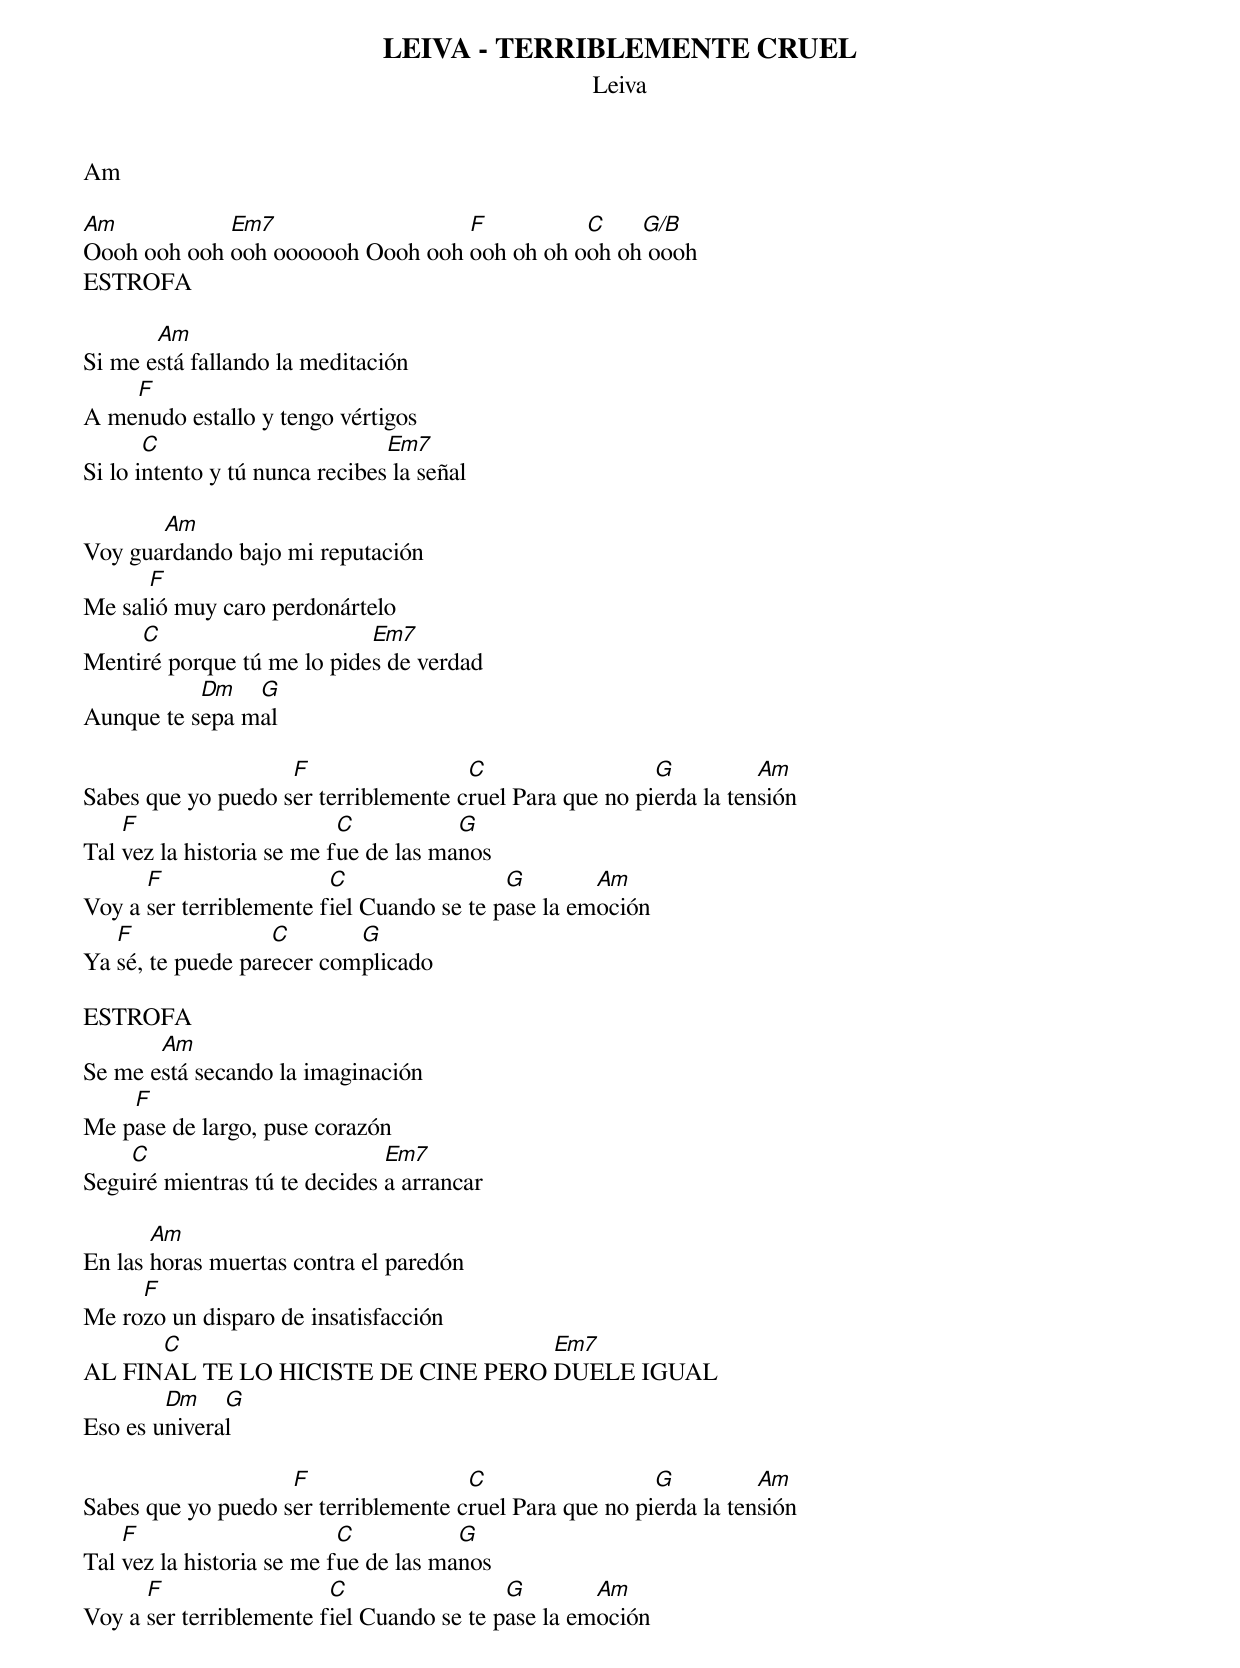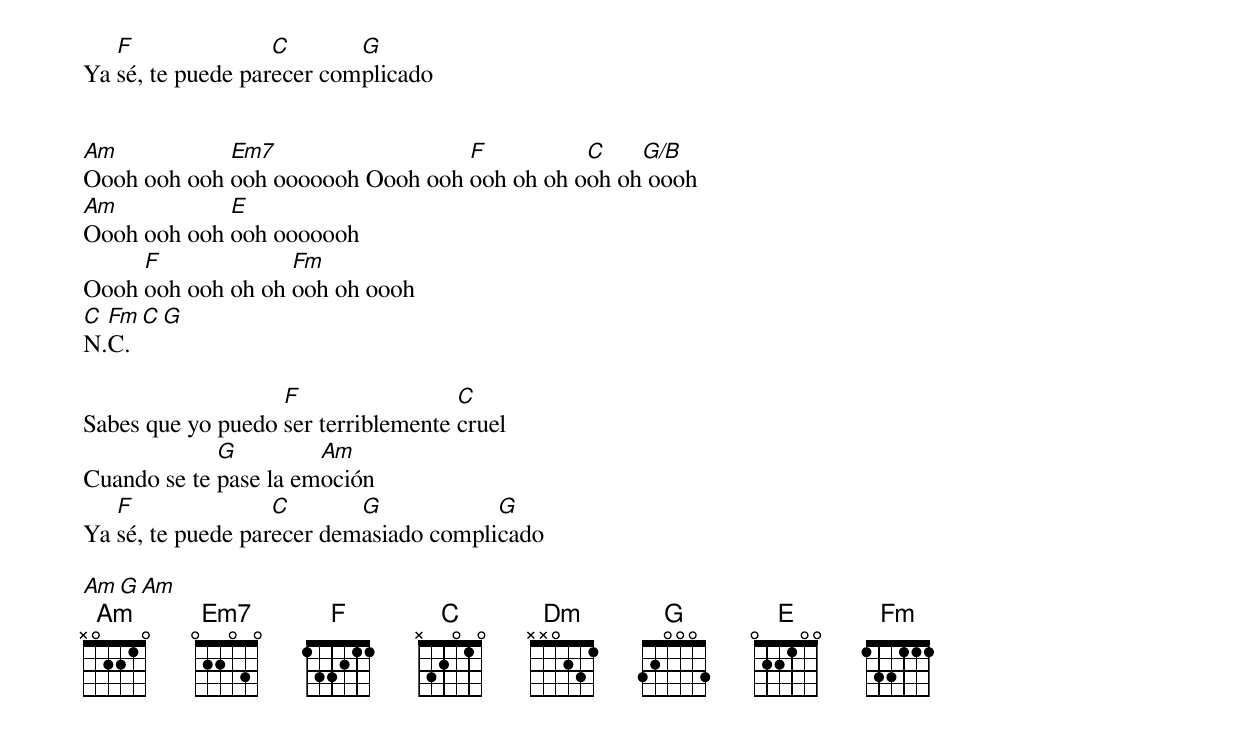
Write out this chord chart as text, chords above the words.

LEIVA - TERRIBLEMENTE CRUEL
Leiva

Am

Am           Em7                  F          C    G/B
Oooh ooh ooh ooh ooooooh Oooh ooh ooh oh oh ooh oh oooh
ESTROFA

       Am
Si me está fallando la meditación
    F
A menudo estallo y tengo vértigos
       C                        Em7
Si lo intento y tú nunca recibes la señal

       Am
Voy guardando bajo mi reputación
      F
Me salió muy caro perdonártelo
     C                      Em7
Mentiré porque tú me lo pides de verdad
           Dm   G
Aunque te sepa mal

                    F                 C                  G          Am
Sabes que yo puedo ser terriblemente cruel Para que no pierda la tensión
    F                      C           G
Tal vez la historia se me fue de las manos
      F                  C                 G        Am
Voy a ser terriblemente fiel Cuando se te pase la emoción
   F               C       G
Ya sé, te puede parecer complicado

ESTROFA
       Am
Se me está secando la imaginación
    F
Me pase de largo, puse corazón
    C                          Em7
Seguiré mientras tú te decides a arrancar

       Am
En las horas muertas contra el paredón
     F
Me rozo un disparo de insatisfacción
      C                             Em7
AL FINAL TE LO HICISTE DE CINE PERO DUELE IGUAL
        Dm    G
Eso es univeral

                    F                 C                  G          Am
Sabes que yo puedo ser terriblemente cruel Para que no pierda la tensión
    F                      C           G
Tal vez la historia se me fue de las manos
      F                  C                 G        Am
Voy a ser terriblemente fiel Cuando se te pase la emoción
   F               C       G
Ya sé, te puede parecer complicado


Am           Em7                  F          C    G/B
Oooh ooh ooh ooh ooooooh Oooh ooh ooh oh oh ooh oh oooh
Am           E
Oooh ooh ooh ooh ooooooh
     F             Fm
Oooh ooh ooh oh oh ooh oh oooh
C Fm C  G
N.C.

                   F                 C
Sabes que yo puedo ser terriblemente cruel
             G         Am
Cuando se te pase la emoción
   F               C       G            G
Ya sé, te puede parecer demasiado complicado

Am G Am
